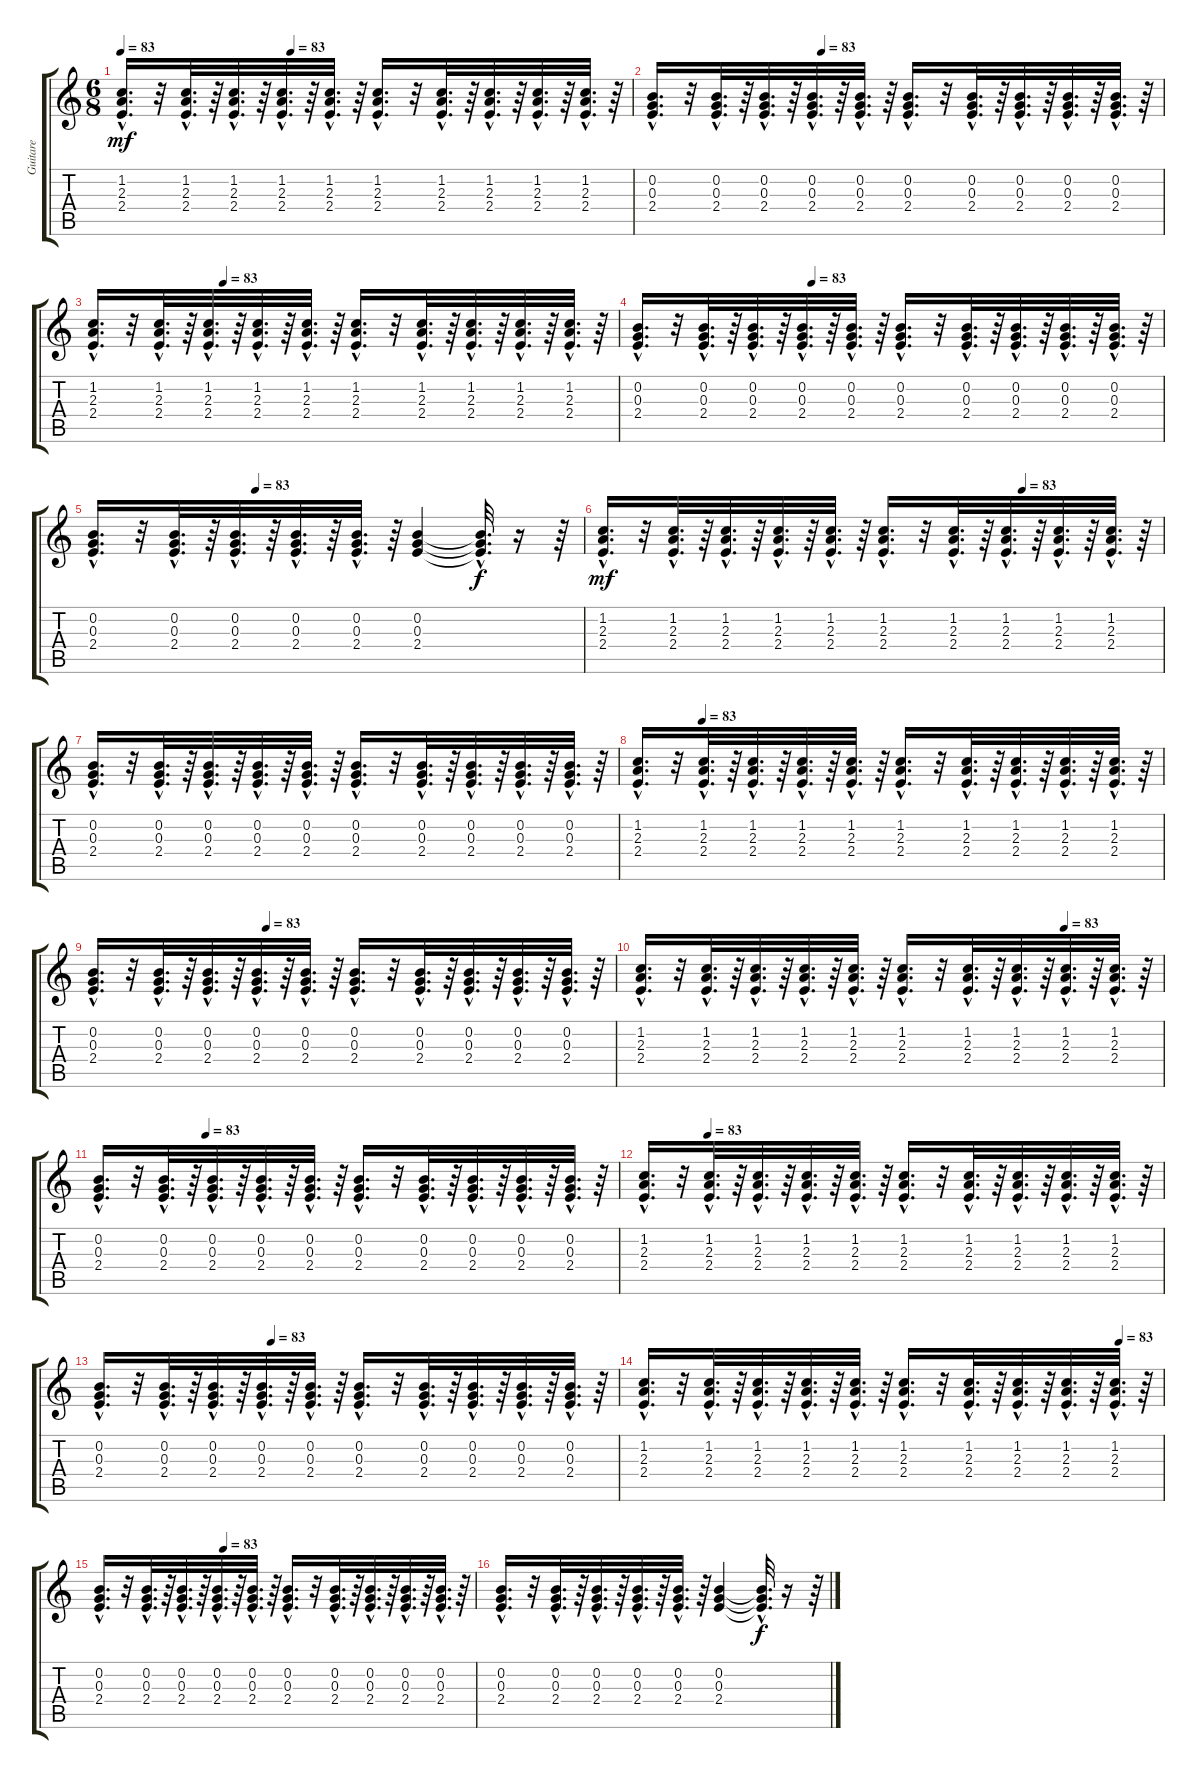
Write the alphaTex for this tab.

\track ("Guitare" "Guitare") {instrument acousticguitarnylon}
\staff {score tabs}
\tuning (E4 B3 G3 D3 A2 E2) {hide}
\ts (6 8)
\tempo 83
\tempo (83 0.3333333333333333)
\clef g2
\ks c
(1.2{hac} 2.3{hac} 2.4{hac}).16{d dy mf} r.32 (1.2{hac} 2.3{hac} 2.4{hac}).32{d} r.64 (1.2{hac} 2.3{hac} 2.4{hac}).32{d} r.64 (1.2{hac} 2.3{hac} 2.4{hac}).32{d} r.64 (1.2{hac} 2.3{hac} 2.4{hac}).32{d} r.64 (1.2{hac} 2.3{hac} 2.4{hac}).16{d} r.32 (1.2{hac} 2.3{hac} 2.4{hac}).32{d} r.64 (1.2{hac} 2.3{hac} 2.4{hac}).32{d} r.64 (1.2{hac} 2.3{hac} 2.4{hac}).32{d} r.64 (1.2{hac} 2.3{hac} 2.4{hac}).32{d} r.64 |
\tempo (83 0.3333333333333333)
(0.2{hac} 0.3{hac} 2.4{hac}).16{d} r.32 (0.2{hac} 0.3{hac} 2.4{hac}).32{d} r.64 (0.2{hac} 0.3{hac} 2.4{hac}).32{d} r.64 (0.2{hac} 0.3{hac} 2.4{hac}).32{d} r.64 (0.2{hac} 0.3{hac} 2.4{hac}).32{d} r.64 (0.2{hac} 0.3{hac} 2.4{hac}).16{d} r.32 (0.2{hac} 0.3{hac} 2.4{hac}).32{d} r.64 (0.2{hac} 0.3{hac} 2.4{hac}).32{d} r.64 (0.2{hac} 0.3{hac} 2.4{hac}).32{d} r.64 (0.2{hac} 0.3{hac} 2.4{hac}).32{d} r.64 |
\tempo (83 0.25)
(1.2{hac} 2.3{hac} 2.4{hac}).16{d} r.32 (1.2{hac} 2.3{hac} 2.4{hac}).32{d} r.64 (1.2{hac} 2.3{hac} 2.4{hac}).32{d} r.64 (1.2{hac} 2.3{hac} 2.4{hac}).32{d} r.64 (1.2{hac} 2.3{hac} 2.4{hac}).32{d} r.64 (1.2{hac} 2.3{hac} 2.4{hac}).16{d} r.32 (1.2{hac} 2.3{hac} 2.4{hac}).32{d} r.64 (1.2{hac} 2.3{hac} 2.4{hac}).32{d} r.64 (1.2{hac} 2.3{hac} 2.4{hac}).32{d} r.64 (1.2{hac} 2.3{hac} 2.4{hac}).32{d} r.64 |
\tempo (83 0.3333333333333333)
(0.2{hac} 0.3{hac} 2.4{hac}).16{d} r.32 (0.2{hac} 0.3{hac} 2.4{hac}).32{d} r.64 (0.2{hac} 0.3{hac} 2.4{hac}).32{d} r.64 (0.2{hac} 0.3{hac} 2.4{hac}).32{d} r.64 (0.2{hac} 0.3{hac} 2.4{hac}).32{d} r.64 (0.2{hac} 0.3{hac} 2.4{hac}).16{d} r.32 (0.2{hac} 0.3{hac} 2.4{hac}).32{d} r.64 (0.2{hac} 0.3{hac} 2.4{hac}).32{d} r.64 (0.2{hac} 0.3{hac} 2.4{hac}).32{d} r.64 (0.2{hac} 0.3{hac} 2.4{hac}).32{d} r.64 |
\tempo (83 0.3333333333333333)
(0.2{hac} 0.3{hac} 2.4{hac}).16{d} r.32 (0.2{hac} 0.3{hac} 2.4{hac}).32{d} r.64 (0.2{hac} 0.3{hac} 2.4{hac}).32{d} r.64 (0.2{hac} 0.3{hac} 2.4{hac}).32{d} r.64 (0.2{hac} 0.3{hac} 2.4{hac}).32{d} r.64 (0.2 0.3 2.4).4 (0.2{hac t} 0.3{hac t} 2.4{hac t}).32{d dy f} r.16 r.64 |
\tempo (83 0.75)
(1.2{hac} 2.3{hac} 2.4{hac}).16{d dy mf} r.32 (1.2{hac} 2.3{hac} 2.4{hac}).32{d} r.64 (1.2{hac} 2.3{hac} 2.4{hac}).32{d} r.64 (1.2{hac} 2.3{hac} 2.4{hac}).32{d} r.64 (1.2{hac} 2.3{hac} 2.4{hac}).32{d} r.64 (1.2{hac} 2.3{hac} 2.4{hac}).16{d} r.32 (1.2{hac} 2.3{hac} 2.4{hac}).32{d} r.64 (1.2{hac} 2.3{hac} 2.4{hac}).32{d} r.64 (1.2{hac} 2.3{hac} 2.4{hac}).32{d} r.64 (1.2{hac} 2.3{hac} 2.4{hac}).32{d} r.64 |
(0.2{hac} 0.3{hac} 2.4{hac}).16{d} r.32 (0.2{hac} 0.3{hac} 2.4{hac}).32{d} r.64 (0.2{hac} 0.3{hac} 2.4{hac}).32{d} r.64 (0.2{hac} 0.3{hac} 2.4{hac}).32{d} r.64 (0.2{hac} 0.3{hac} 2.4{hac}).32{d} r.64 (0.2{hac} 0.3{hac} 2.4{hac}).16{d} r.32 (0.2{hac} 0.3{hac} 2.4{hac}).32{d} r.64 (0.2{hac} 0.3{hac} 2.4{hac}).32{d} r.64 (0.2{hac} 0.3{hac} 2.4{hac}).32{d} r.64 (0.2{hac} 0.3{hac} 2.4{hac}).32{d} r.64 |
\tempo (83 0.125)
(1.2{hac} 2.3{hac} 2.4{hac}).16{d} r.32 (1.2{hac} 2.3{hac} 2.4{hac}).32{d} r.64 (1.2{hac} 2.3{hac} 2.4{hac}).32{d} r.64 (1.2{hac} 2.3{hac} 2.4{hac}).32{d} r.64 (1.2{hac} 2.3{hac} 2.4{hac}).32{d} r.64 (1.2{hac} 2.3{hac} 2.4{hac}).16{d} r.32 (1.2{hac} 2.3{hac} 2.4{hac}).32{d} r.64 (1.2{hac} 2.3{hac} 2.4{hac}).32{d} r.64 (1.2{hac} 2.3{hac} 2.4{hac}).32{d} r.64 (1.2{hac} 2.3{hac} 2.4{hac}).32{d} r.64 |
\tempo (83 0.3333333333333333)
(0.2{hac} 0.3{hac} 2.4{hac}).16{d} r.32 (0.2{hac} 0.3{hac} 2.4{hac}).32{d} r.64 (0.2{hac} 0.3{hac} 2.4{hac}).32{d} r.64 (0.2{hac} 0.3{hac} 2.4{hac}).32{d} r.64 (0.2{hac} 0.3{hac} 2.4{hac}).32{d} r.64 (0.2{hac} 0.3{hac} 2.4{hac}).16{d} r.32 (0.2{hac} 0.3{hac} 2.4{hac}).32{d} r.64 (0.2{hac} 0.3{hac} 2.4{hac}).32{d} r.64 (0.2{hac} 0.3{hac} 2.4{hac}).32{d} r.64 (0.2{hac} 0.3{hac} 2.4{hac}).32{d} r.64 |
\tempo (83 0.8125)
(1.2{hac} 2.3{hac} 2.4{hac}).16{d} r.32 (1.2{hac} 2.3{hac} 2.4{hac}).32{d} r.64 (1.2{hac} 2.3{hac} 2.4{hac}).32{d} r.64 (1.2{hac} 2.3{hac} 2.4{hac}).32{d} r.64 (1.2{hac} 2.3{hac} 2.4{hac}).32{d} r.64 (1.2{hac} 2.3{hac} 2.4{hac}).16{d} r.32 (1.2{hac} 2.3{hac} 2.4{hac}).32{d} r.64 (1.2{hac} 2.3{hac} 2.4{hac}).32{d} r.64 (1.2{hac} 2.3{hac} 2.4{hac}).32{d} r.64 (1.2{hac} 2.3{hac} 2.4{hac}).32{d} r.64 |
\tempo (83 0.20833333333333334)
(0.2{hac} 0.3{hac} 2.4{hac}).16{d} r.32 (0.2{hac} 0.3{hac} 2.4{hac}).32{d} r.64 (0.2{hac} 0.3{hac} 2.4{hac}).32{d} r.64 (0.2{hac} 0.3{hac} 2.4{hac}).32{d} r.64 (0.2{hac} 0.3{hac} 2.4{hac}).32{d} r.64 (0.2{hac} 0.3{hac} 2.4{hac}).16{d} r.32 (0.2{hac} 0.3{hac} 2.4{hac}).32{d} r.64 (0.2{hac} 0.3{hac} 2.4{hac}).32{d} r.64 (0.2{hac} 0.3{hac} 2.4{hac}).32{d} r.64 (0.2{hac} 0.3{hac} 2.4{hac}).32{d} r.64 |
\tempo (83 0.125)
(1.2{hac} 2.3{hac} 2.4{hac}).16{d} r.32 (1.2{hac} 2.3{hac} 2.4{hac}).32{d} r.64 (1.2{hac} 2.3{hac} 2.4{hac}).32{d} r.64 (1.2{hac} 2.3{hac} 2.4{hac}).32{d} r.64 (1.2{hac} 2.3{hac} 2.4{hac}).32{d} r.64 (1.2{hac} 2.3{hac} 2.4{hac}).16{d} r.32 (1.2{hac} 2.3{hac} 2.4{hac}).32{d} r.64 (1.2{hac} 2.3{hac} 2.4{hac}).32{d} r.64 (1.2{hac} 2.3{hac} 2.4{hac}).32{d} r.64 (1.2{hac} 2.3{hac} 2.4{hac}).32{d} r.64 |
\tempo (83 0.3333333333333333)
(0.2{hac} 0.3{hac} 2.4{hac}).16{d} r.32 (0.2{hac} 0.3{hac} 2.4{hac}).32{d} r.64 (0.2{hac} 0.3{hac} 2.4{hac}).32{d} r.64 (0.2{hac} 0.3{hac} 2.4{hac}).32{d} r.64 (0.2{hac} 0.3{hac} 2.4{hac}).32{d} r.64 (0.2{hac} 0.3{hac} 2.4{hac}).16{d} r.32 (0.2{hac} 0.3{hac} 2.4{hac}).32{d} r.64 (0.2{hac} 0.3{hac} 2.4{hac}).32{d} r.64 (0.2{hac} 0.3{hac} 2.4{hac}).32{d} r.64 (0.2{hac} 0.3{hac} 2.4{hac}).32{d} r.64 |
\tempo (83 0.9166666666666666)
(1.2{hac} 2.3{hac} 2.4{hac}).16{d} r.32 (1.2{hac} 2.3{hac} 2.4{hac}).32{d} r.64 (1.2{hac} 2.3{hac} 2.4{hac}).32{d} r.64 (1.2{hac} 2.3{hac} 2.4{hac}).32{d} r.64 (1.2{hac} 2.3{hac} 2.4{hac}).32{d} r.64 (1.2{hac} 2.3{hac} 2.4{hac}).16{d} r.32 (1.2{hac} 2.3{hac} 2.4{hac}).32{d} r.64 (1.2{hac} 2.3{hac} 2.4{hac}).32{d} r.64 (1.2{hac} 2.3{hac} 2.4{hac}).32{d} r.64 (1.2{hac} 2.3{hac} 2.4{hac}).32{d} r.64 |
\tempo (83 0.3333333333333333)
(0.2{hac} 0.3{hac} 2.4{hac}).16{d} r.32 (0.2{hac} 0.3{hac} 2.4{hac}).32{d} r.64 (0.2{hac} 0.3{hac} 2.4{hac}).32{d} r.64 (0.2{hac} 0.3{hac} 2.4{hac}).32{d} r.64 (0.2{hac} 0.3{hac} 2.4{hac}).32{d} r.64 (0.2{hac} 0.3{hac} 2.4{hac}).16{d} r.32 (0.2{hac} 0.3{hac} 2.4{hac}).32{d} r.64 (0.2{hac} 0.3{hac} 2.4{hac}).32{d} r.64 (0.2{hac} 0.3{hac} 2.4{hac}).32{d} r.64 (0.2{hac} 0.3{hac} 2.4{hac}).32{d} r.64 |
(0.2{hac} 0.3{hac} 2.4{hac}).16{d} r.32 (0.2{hac} 0.3{hac} 2.4{hac}).32{d} r.64 (0.2{hac} 0.3{hac} 2.4{hac}).32{d} r.64 (0.2{hac} 0.3{hac} 2.4{hac}).32{d} r.64 (0.2{hac} 0.3{hac} 2.4{hac}).32{d} r.64 (0.2 0.3 2.4).4 (0.2{hac t} 0.3{hac t} 2.4{hac t}).32{d dy f} r.16 r.64
